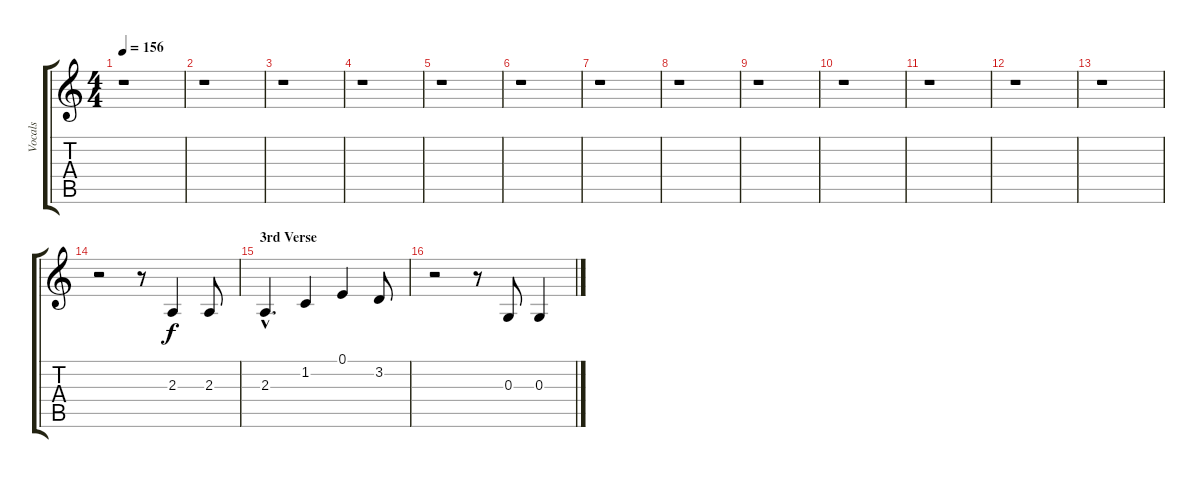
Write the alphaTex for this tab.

\track ("Vocals" "Vocals") {instrument lead2sawtooth}
\staff {score tabs}
\tuning (E4 B3 G3 D3 A2 E2) {hide}
\ts (4 4)
\tempo 156
\clef g2
\ks c
r.1{dy f} |
r.1 |
r.1 |
r.1 |
r.1 |
r.1 |
r.1 |
r.1 |
r.1 |
r.1 |
r.1 |
r.1 |
r.1 |
r.2 r.8 2.3.4 2.3.8 |
\section ("" "3rd Verse")
2.3{hac}.4{d} 1.2.4 0.1.4 3.2.8 |
r.2 r.8 0.3.8 0.3.4
